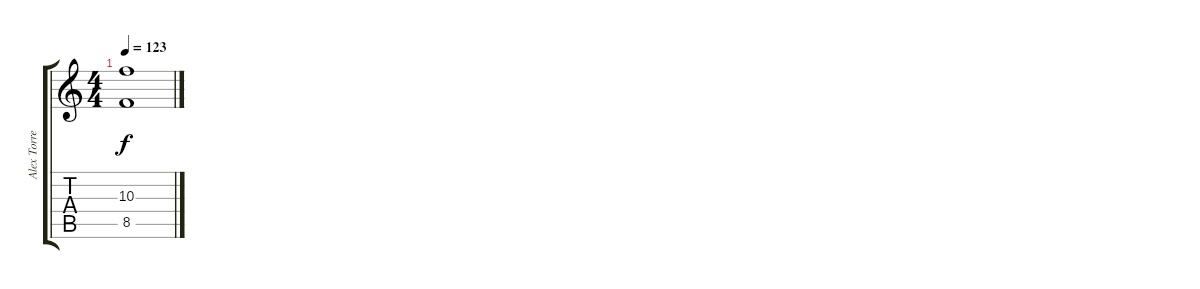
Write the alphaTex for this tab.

\track ("Alex Torres [Guitar]" "Alex Torre") {instrument overdrivenguitar}
\staff {score tabs}
\tuning (E4 B3 G3 D3 A2 D2) {hide}
\ts (4 4)
\tempo 123
\clef g2
\ks c
(10.3{t} 8.5{t}).1{dy f}
